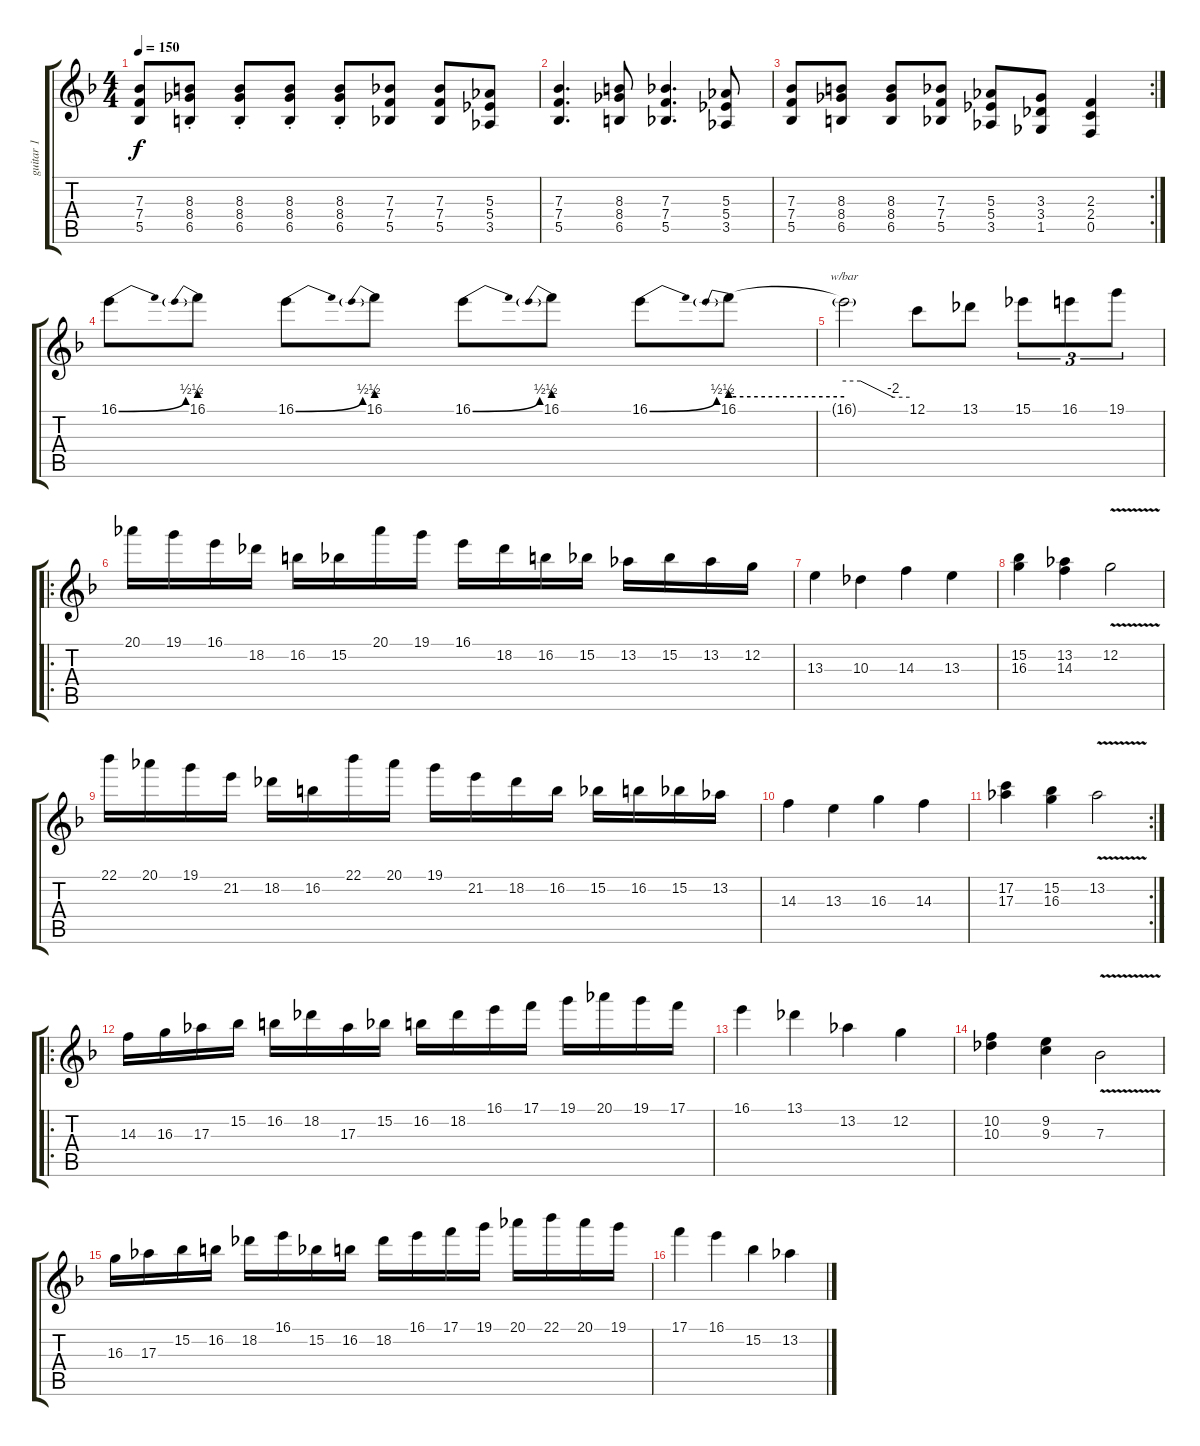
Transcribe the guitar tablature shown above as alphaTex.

\track ("guitar 1" "guitar 1") {instrument distortionguitar}
\staff {score tabs}
\tuning (C4 G3 Eb3 Bb2 F2 C2) {hide}
\ts (4 4)
\tempo 150
\clef g2
\ks dminor
(7.3 7.4 5.5).8{dy f} (8.3{st} 8.4{st} 6.5{st}).8 (8.3{st} 8.4{st} 6.5{st}).8 (8.3{st} 8.4{st} 6.5{st}).8 (8.3{st} 8.4{st} 6.5{st}).8 (7.3 7.4 5.5).8 (7.3 7.4 5.5).8 (5.3 5.4 3.5).8 |
(7.3 7.4 5.5).4{d} (8.3 8.4 6.5).8 (7.3 7.4 5.5).4{d} (5.3 5.4 3.5).8 |
\rc 2
(7.3 7.4 5.5).8 (8.3 8.4 6.5).8 (8.3 8.4 6.5).8 (7.3 7.4 5.5).8 (5.3 5.4 3.5).8 (3.3 3.4 1.5).8 (2.3 2.4 0.5).4 |
16.1{be (bend 0 0 60 2)}.8 16.1{be (prebend 0 2 60 2)}.8 16.1{be (bend 0 0 60 2)}.8 16.1{be (prebend 0 2 60 2)}.8 16.1{be (bend 0 0 60 2)}.8 16.1{be (prebend 0 2 60 2)}.8 16.1{be (bend 0 0 60 2)}.8 16.1{be (prebend 0 2 60 2)}.8 |
16.1{be (hold 0 0 60 0) t}.2{tbe (custom default 0 0 15 0 45 -8 60 -8)} 12.1.8 13.1.8 15.1.8{tu (3 2)} 16.1.8{tu (3 2)} 19.1.8{tu (3 2)} |
\ro
20.1.16 19.1.16 16.1.16 18.2.16 16.2.16 15.2.16 20.1.16 19.1.16 16.1.16 18.2.16 16.2.16 15.2.16 13.2.16 15.2.16 13.2.16 12.2.16 |
13.3.4 10.3.4 14.3.4 13.3.4 |
(15.2 16.3).4 (13.2 14.3).4 12.2{v}.2 |
22.1.16 20.1.16 19.1.16 21.2.16 18.2.16 16.2.16 22.1.16 20.1.16 19.1.16 21.2.16 18.2.16 16.2.16 15.2.16 16.2.16 15.2.16 13.2.16 |
14.3.4 13.3.4 16.3.4 14.3.4 |
\rc 2
(17.2 17.3).4 (15.2 16.3).4 13.2{v}.2 |
\ro
14.3.16 16.3.16 17.3.16 15.2.16 16.2.16 18.2.16 17.3.16 15.2.16 16.2.16 18.2.16 16.1.16 17.1.16 19.1.16 20.1.16 19.1.16 17.1.16 |
16.1.4 13.1.4 13.2.4 12.2.4 |
(10.2 10.3).4 (9.2 9.3).4 7.3{v}.2 |
16.3.16 17.3.16 15.2.16 16.2.16 18.2.16 16.1.16 15.2.16 16.2.16 18.2.16 16.1.16 17.1.16 19.1.16 20.1.16 22.1.16 20.1.16 19.1.16 |
17.1.4 16.1.4 15.2.4 13.2.4
